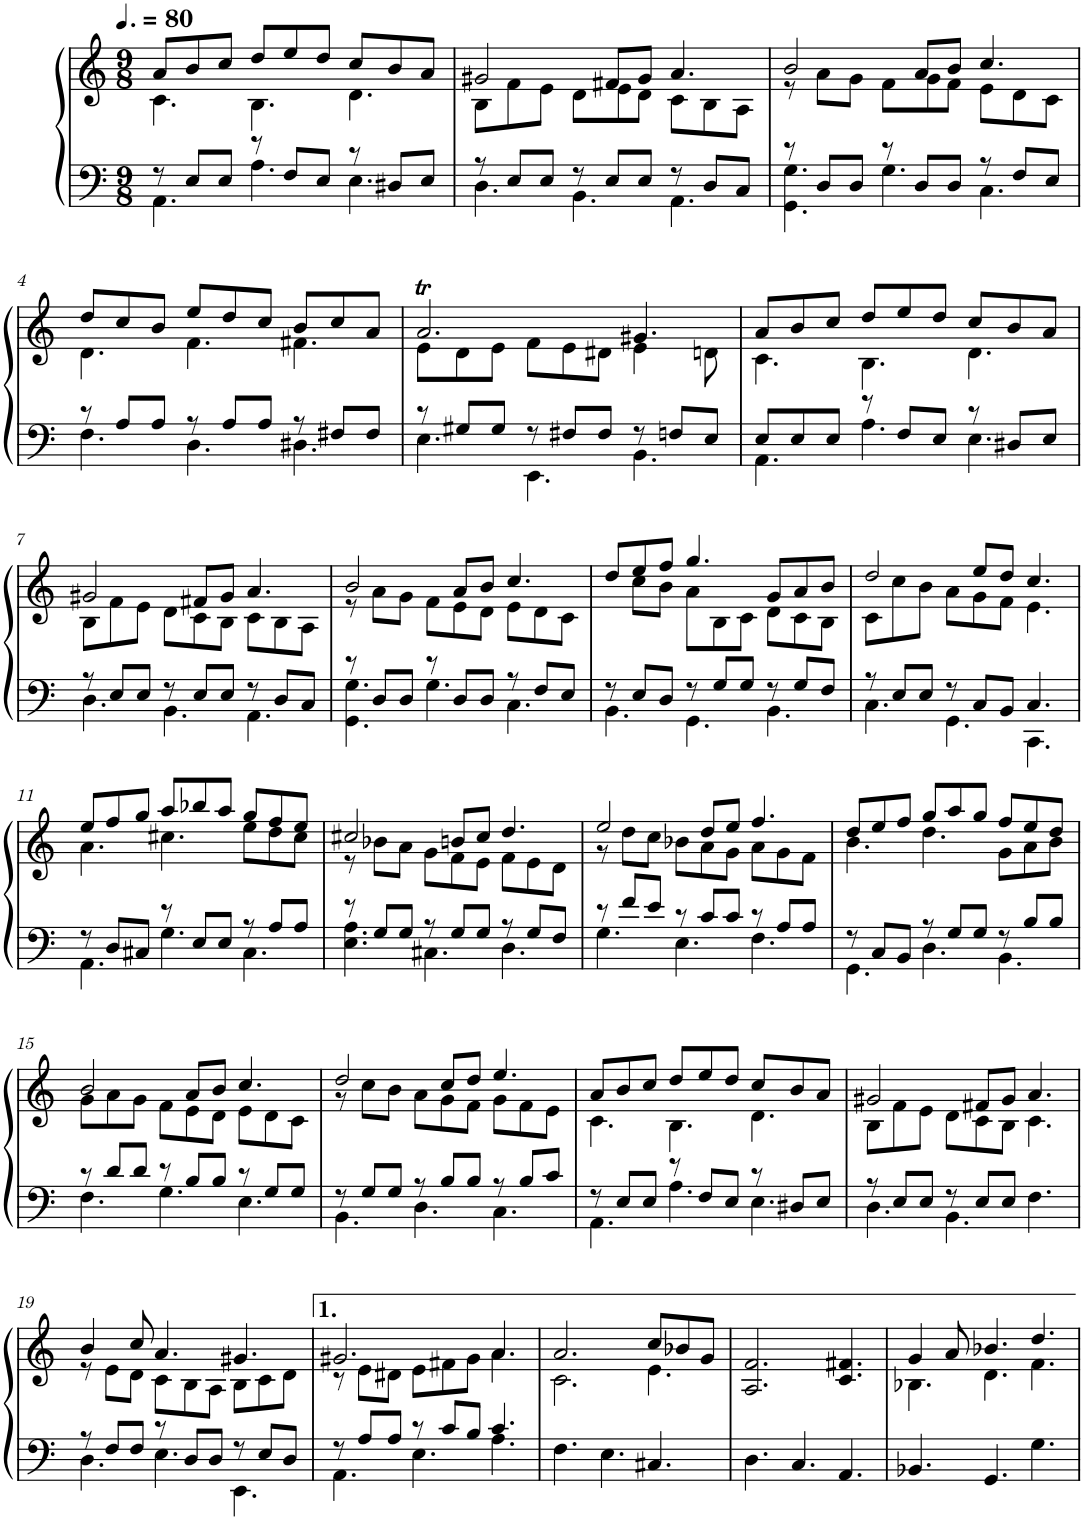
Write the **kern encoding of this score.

**kern	**kern
*part1	*part1
*staff2	*staff1
*I"Piano	*
*I'Pno.	*
*clefF4	*clefG2
*k[]	*k[]
*M9/8	*M9/8
*MM120	*MM120
=1	=1
*^	*^
8r	4.AA\	8a/L	4.c\
8E/L	.	8b/	.
8E/J	.	8cc/J	.
8r	4.A\	8dd/L	4.B\
8F/L	.	8ee/	.
8E/J	.	8dd/J	.
8r	4.E\	8cc/L	4.d\
8D#X/L	.	8b/	.
8E/J	.	8a/J	.
=2	=2	=2	=2
8r	4.D\	2g#X/	8B\L
8E/L	.	.	8f\
8E/J	.	.	8e\J
8r	4.BB\	.	8d\L
8E/L	.	8f#X/L	8e\
8E/J	.	8g#/J	8d\J
8r	4.AA\	4.a/	8c\L
8D/L	.	.	8B\
8C/J	.	.	8A\J
=3	=3	=3	=3
8r	4.GG\ 4.G\	2b/	8r
8D/L	.	.	8a\L
8D/J	.	.	8g\J
8r	4.G\	.	8f\L
8D/L	.	8a/L	8g\
8D/J	.	8b/J	8f\J
8r	4.C\	4.cc/	8e\L
8F/L	.	.	8d\
8E/J	.	.	8c\J
!!LO:LB:g=z	!!
=4	=4	=4	=4
8r	4.F\	8dd/L	4.d\
8A/L	.	8cc/	.
8A/J	.	8b/J	.
8r	4.D\	8ee/L	4.f\
8A/L	.	8dd/	.
8A/J	.	8cc/J	.
8r	4.D#X\	8b/L	4.f#X\
8F#X/L	.	8cc/	.
8F#/J	.	8a/J	.
=5	=5	=5	=5
8r	4.E\	2.aT/	8e\L
8G#X/L	.	.	8d\
8G#/J	.	.	8e\J
8r	4.EE\	.	8f\L
8F#X/L	.	.	8e\
8F#/J	.	.	8d#X\J
8r	4.BB\	4.g#X/	4e\
8Fn/L	.	.	.
8E/J	.	.	8dn\
=6	=6	=6	=6
8E/L	4.AA\	8a/L	4.c\
8E/	.	8b/	.
8E/J	.	8cc/J	.
8r	4.A\	8dd/L	4.B\
8F/L	.	8ee/	.
8E/J	.	8dd/J	.
8r	4.E\	8cc/L	4.d\
8D#X/L	.	8b/	.
8E/J	.	8a/J	.
!!LO:LB:g=z	!!
=7	=7	=7	=7
8r	4.D\	2g#X/	8B\L
8E/L	.	.	8f\
8E/J	.	.	8e\J
8r	4.BB\	.	8d\L
8E/L	.	8f#X/L	8c\
8E/J	.	8g#/J	8B\J
8r	4.AA\	4.a/	8c\L
8D/L	.	.	8B\
8C/J	.	.	8A\J
=8	=8	=8	=8
8r	4.GG\ 4.G\	2b/	8r
8D/L	.	.	8a\L
8D/J	.	.	8g\J
8r	4.G\	.	8f\L
8D/L	.	8a/L	8e\
8D/J	.	8b/J	8d\J
8r	4.C\	4.cc/	8e\L
8F/L	.	.	8d\
8E/J	.	.	8c\J
=9	=9	=9	=9
8r	4.BB\	8dd/L	8ryy
8E/L	.	8ee/	8cc\L
8D/J	.	8ff/J	8b\J
8r	4.GG\	4.gg/	8a\L
8G/L	.	.	8B\
8G/J	.	.	8c\J
8r	4.BB\	8g/L	8d\L
8G/L	.	8a/	8c\
8F/J	.	8b/J	8B\J
=10	=10	=10	=10
8r	4.C\	2dd/	8c\L
8E/L	.	.	8cc\
8E/J	.	.	8b\J
8r	4.GG\	.	8a\L
8C/L	.	8ee/L	8g\
8BB/J	.	8dd/J	8f\J
4.C/	4.CC\	4.cc/	4.e\
!!LO:LB:g=z	!!
=11	=11	=11	=11
8r	4.AA\	8ee/L	4.a\
8D/L	.	8ff/	.
8C#X/J	.	8gg/J	.
8r	4.G\	8aa/L	4.cc#X\
8E/L	.	8bb-X/	.
8E/J	.	8aa/J	.
8r	4.C#\	8gg/L	8ee\L
8A/L	.	8ff/	8dd\
8A/J	.	8ee/J	8cc#\J
=12	=12	=12	=12
8r	4.E\ 4.A\	2cc#X/	8r
8G/L	.	.	8b-X\L
8G/J	.	.	8a\J
8r	4.C#X\	.	8g\L
8G/L	.	8bn/L	8f\
8G/J	.	8cc#/J	8e\J
8r	4.D\	4.dd/	8f\L
8G/L	.	.	8e\
8F/J	.	.	8d\J
=13	=13	=13	=13
8r	4.G\	2ee/	8r
8f/L	.	.	8dd\L
8e/J	.	.	8cc\J
8r	4.E\	.	8b-X\L
8c/L	.	8dd/L	8a\
8c/J	.	8ee/J	8g\J
8r	4.F\	4.ff/	8a\L
8A/L	.	.	8g\
8A/J	.	.	8f\J
=14	=14	=14	=14
8r	4.GG\	8dd/L	4.b\
8C/L	.	8ee/	.
8BB/J	.	8ff/J	.
8r	4.D\	8gg/L	4.dd\
8G/L	.	8aa/	.
8G/J	.	8gg/J	.
8r	4.BB\	8ff/L	8g\L
8B/L	.	8ee/	8a\
8B/J	.	8dd/J	8b\J
!!LO:LB:g=z	!!
=15	=15	=15	=15
8r	4.F\	2b/	8g\L
8d/L	.	.	8a\
8d/J	.	.	8g\J
8r	4.G\	.	8f\L
8B/L	.	8a/L	8e\
8B/J	.	8b/J	8d\J
8r	4.E\	4.cc/	8e\L
8G/L	.	.	8d\
8G/J	.	.	8c\J
=16	=16	=16	=16
8r	4.BB\	2dd/	8r
8G/L	.	.	8cc\L
8G/J	.	.	8b\J
8r	4.D\	.	8a\L
8B/L	.	8cc/L	8g\
8B/J	.	8dd/J	8f\J
8r	4.C\	4.ee/	8g\L
8B/L	.	.	8f\
8c/J	.	.	8e\J
=17	=17	=17	=17
8r	4.AA\	8a/L	4.c\
8E/L	.	8b/	.
8E/J	.	8cc/J	.
8r	4.A\	8dd/L	4.B\
8F/L	.	8ee/	.
8E/J	.	8dd/J	.
8r	4.E\	8cc/L	4.d\
8D#X/L	.	8b/	.
8E/J	.	8a/J	.
=18	=18	=18	=18
8r	4.D\	2g#X/	8B\L
8E/L	.	.	8f\
8E/J	.	.	8e\J
8r	4.BB\	.	8d\L
8E/L	.	8f#X/L	8c\
8E/J	.	8g#/J	8B\J
4.F\	4.ryy	4.a/	4.c\
!!LO:LB:g=z	!!
=19	=19	=19	=19
8r	4.D\	4b/	8r
8F/L	.	.	8e\L
8F/J	.	8cc/	8d\J
8r	4.E\	4.a/	8c\L
8D/L	.	.	8B\
8D/J	.	.	8A\J
8r	4.EE\	4.g#X/	8B\L
8E/L	.	.	8c\
8D/J	.	.	8d\J
=20	=20	=20	=20
8r	4.AA\	2.g#X/	8r
8A/L	.	.	8e\L
8A/J	.	.	8d#X\J
8r	4.E\	.	8e\L
8c/L	.	.	8f#X\
8B/J	.	.	8g#\J
4.c/	4.A\	4.a/	4.a\
*v	*v	*	*
=21	=21	=21
4.F\	2.a/	2.c\
4.E\	.	.
4.C#X/	8cc/L	4.e\
.	8b-X/	.
.	8g/J	.
*	*v	*v
=22	=22
4.D\	2.A/ 2.f/
4.C/	.
4.AA/	4.c/ 4.f#X/
=23	=23
*	*^
4.BB-X/	4g/	4.B-X\
.	8a/	.
4.GG/	4.b-X/	4.d\
4.G\	4.dd/	4.f\
*	*v	*v
=	=
*-	*-
